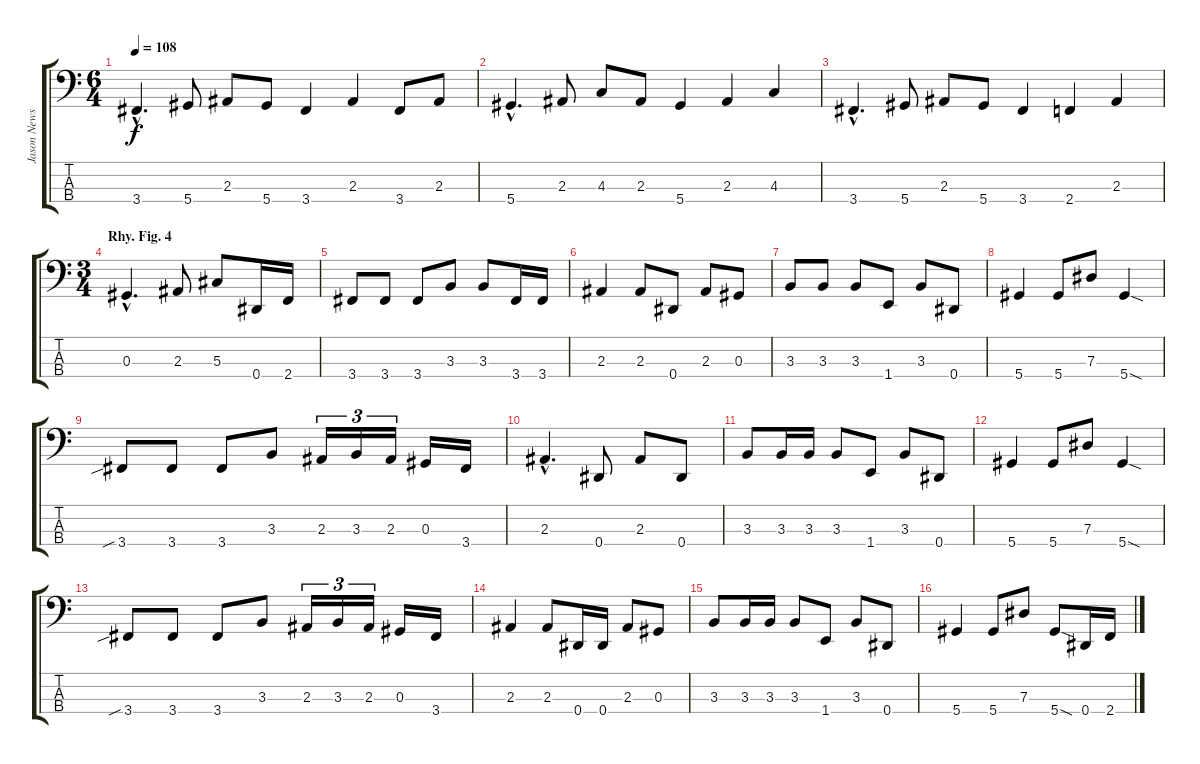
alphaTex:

\track ("Jason Newsted (Bass)" "Jason News") {instrument electricbasspick}
\staff {score tabs}
\tuning (Gb2 Db2 Ab1 Eb1) {hide}
\ts (6 4)
\tempo 108
\clef f4
\ks c
3.4{hac}.4{d dy f} 5.4.8 2.3.8 5.4.8 3.4.4 2.3.4 3.4.8 2.3.8 |
5.4{hac}.4{d} 2.3.8 4.3.8 2.3.8 5.4.4 2.3.4 4.3.4 |
3.4{hac}.4{d} 5.4.8 2.3.8 5.4.8 3.4.4 2.4.4 2.3.4 |
\ts (3 4)
\section ("" "Rhy. Fig. 4")
0.3{hac}.4{d} 2.3.8 5.3.8 0.4.16 2.4.16 |
3.4.8 3.4.8 3.4.8 3.3.8 3.3.8 3.4.16 3.4.16 |
2.3.4 2.3.8 0.4.8 2.3.8 0.3.8 |
3.3.8 3.3.8 3.3.8 1.4.8 3.3.8 0.4.8 |
5.4.4 5.4.8 7.3.8 5.4{sod}.4 |
3.4{sib}.8 3.4.8 3.4.8 3.3.8 2.3.16{tu (3 2)} 3.3.16{tu (3 2)} 2.3.16{tu (3 2)} 0.3.16 3.4.16 |
2.3{hac}.4{d} 0.4.8 2.3.8 0.4.8 |
3.3.8 3.3.16 3.3.16 3.3.8 1.4.8 3.3.8 0.4.8 |
5.4.4 5.4.8 7.3.8 5.4{sod}.4 |
3.4{sib}.8 3.4.8 3.4.8 3.3.8 2.3.16{tu (3 2)} 3.3.16{tu (3 2)} 2.3.16{tu (3 2)} 0.3.16 3.4.16 |
2.3.4 2.3.8 0.4.16 0.4.16 2.3.8 0.3.8 |
3.3.8 3.3.16 3.3.16 3.3.8 1.4.8 3.3.8 0.4.8 |
5.4.4 5.4.8 7.3.8 5.4{sod}.8 0.4.16 2.4.16
